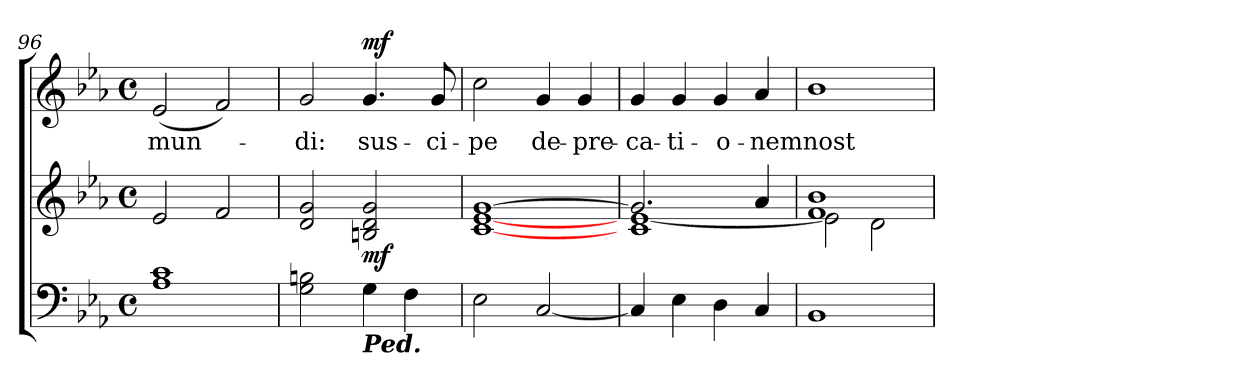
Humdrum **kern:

**kern	**kern	**dynam	**kern	**text	**dynam
*part2	*part2	*part2	*part1	*part1	*part1
*staff3	*staff2	*staff2/3	*staff1	*staff1	*staff1
*clefF4	*clefG2	*	*clefG2	*	*
*	*	*	*ITrd7c12	*	*
*k[b-e-a-]	*k[b-e-a-]	*	*k[b-e-a-]	*	*
*E-:	*E-:	*	*E-:	*	*
*M4/4	*M4/4	*	*M4/4	*	*
*met(c)	*met(c)	*	*met(c)	*	*
=96	=96	=96	=96	=96	=96
!	!	!	!	!LO:LY:b	!
1A- 1c	2e-/	.	(<2E-/	mun-	.
.	2f/	.	2F/)	.	.
!!LO:LB:g=z
=97	=97	=97	=97	=97	=97
!	!	!	!	!LO:LY:b	!
2G\ 2Bn\	2d/ 2g/	.	2G/	-di:	.
!LO:TX:b:Bi:t=Ped.	!	!	!	!	!
!	!	!LO:DY:b	!	!LO:LY:b	!LO:DY:a
4G\	2Bn/ 2d/ 2g/	mf	4.G/	sus-	mf
4F\	.	.	.	.	.
!	!	!	!	!LO:LY:b	!
.	.	.	8G/	-ci-	.
=98	=98	=98	=98	=98	=98
!	!	!	!	!LO:LY:b	!
2E-\	[1c [1e- [1g	.	2c\	-pe	.
!	!	!	!	!LO:LY:b	!
[2C/	.	.	4G/	de-	.
!	!	!	!	!LO:LY:b	!
.	.	.	4G/	-pre-	.
=99	=99	=99	=99	=99	=99
*	*^	*	*	*	*
!	!	!	!	!	!LO:LY:b	!
4C/]	2.g/]	1c [<1e-	.	4G/	-ca-	.
!	!	!	!	!	!LO:LY:b	!
4E-\	.	.	.	4G/	-ti-	.
!	!	!	!	!	!LO:LY:b	!
4D\	.	.	.	4G/	-o-	.
!	!	!	!	!	!LO:LY:b	!
4C/	4a-/	.	.	4A-/	-nem	.
=100	=100	=100	=100	=100	=100	=100
!	!	!	!	!	!LO:LY:b	!
1BB-	1f 1b-	2e-\]	.	1B-	nost-	.
.	.	2d\	.	.	.	.
*	*v	*v	*	*	*	*
=	=	=	=	=	=
*-	*-	*-	*-	*-	*-
